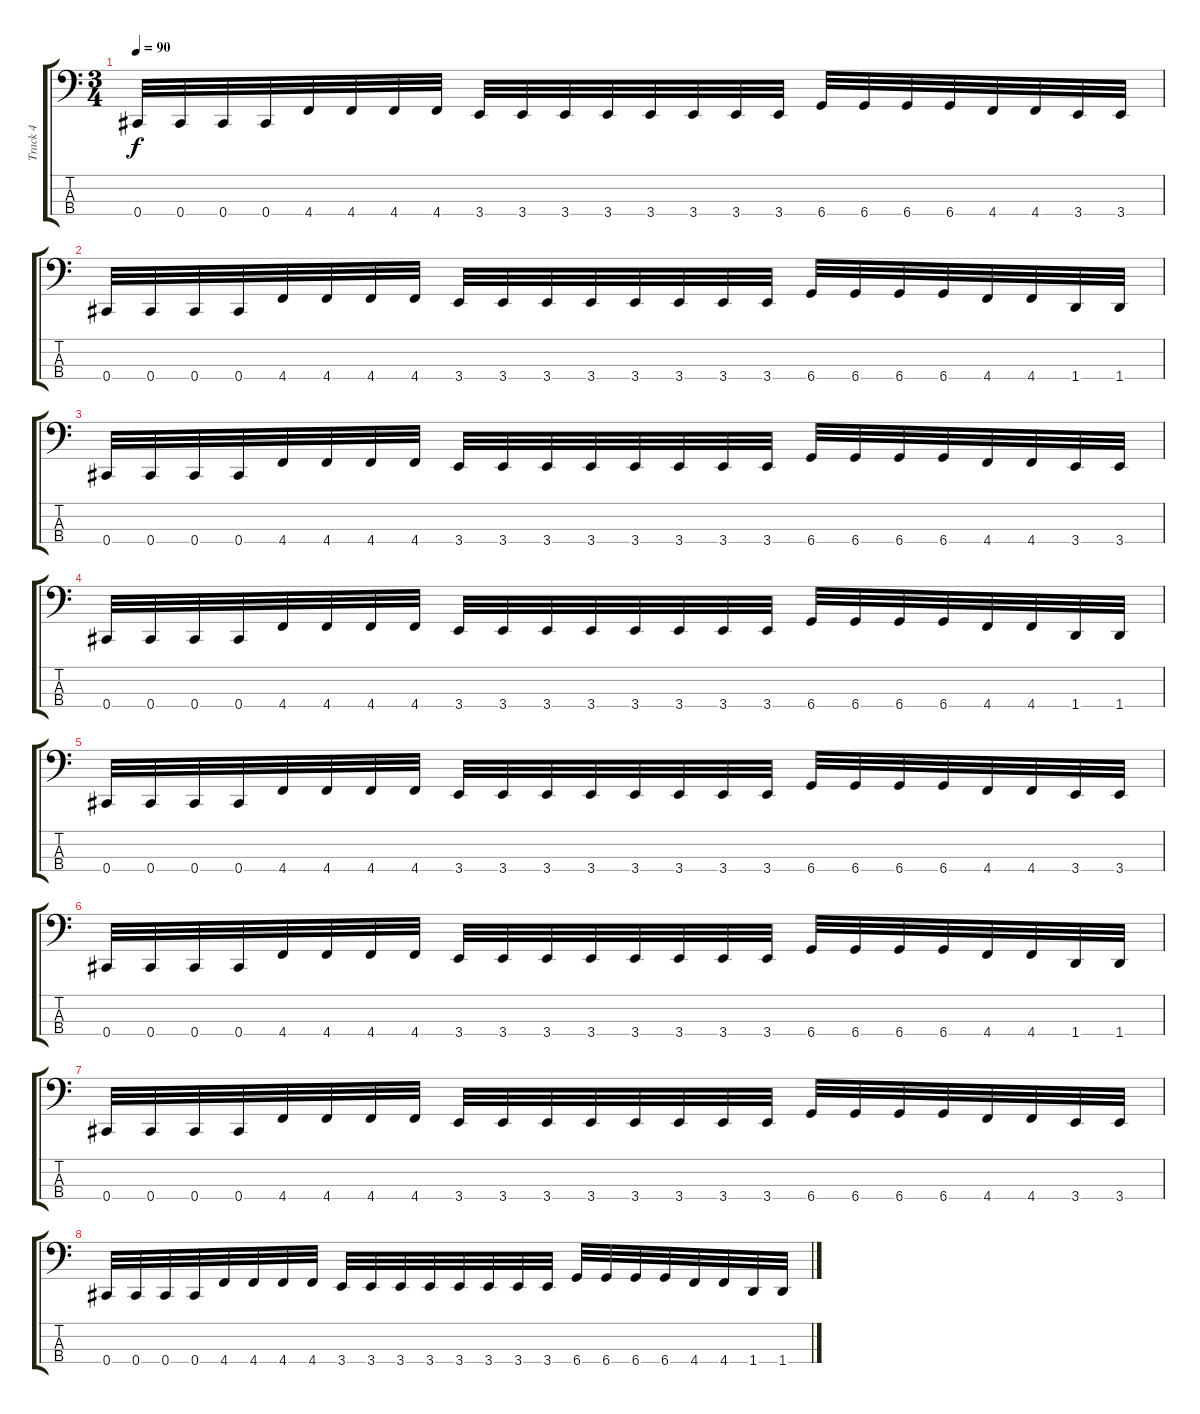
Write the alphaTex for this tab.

\track ("Track 4" "Track 4") {instrument electricbasspick}
\staff {score tabs}
\tuning (E2 B1 Gb1 Db1) {hide}
\ts (3 4)
\tempo 90
\clef f4
\ks c
0.4.32{dy f} 0.4.32 0.4.32 0.4.32 4.4.32 4.4.32 4.4.32 4.4.32 3.4.32 3.4.32 3.4.32 3.4.32 3.4.32 3.4.32 3.4.32 3.4.32 6.4.32 6.4.32 6.4.32 6.4.32 4.4.32 4.4.32 3.4.32 3.4.32 |
0.4.32 0.4.32 0.4.32 0.4.32 4.4.32 4.4.32 4.4.32 4.4.32 3.4.32 3.4.32 3.4.32 3.4.32 3.4.32 3.4.32 3.4.32 3.4.32 6.4.32 6.4.32 6.4.32 6.4.32 4.4.32 4.4.32 1.4.32 1.4.32 |
0.4.32 0.4.32 0.4.32 0.4.32 4.4.32 4.4.32 4.4.32 4.4.32 3.4.32 3.4.32 3.4.32 3.4.32 3.4.32 3.4.32 3.4.32 3.4.32 6.4.32 6.4.32 6.4.32 6.4.32 4.4.32 4.4.32 3.4.32 3.4.32 |
0.4.32 0.4.32 0.4.32 0.4.32 4.4.32 4.4.32 4.4.32 4.4.32 3.4.32 3.4.32 3.4.32 3.4.32 3.4.32 3.4.32 3.4.32 3.4.32 6.4.32 6.4.32 6.4.32 6.4.32 4.4.32 4.4.32 1.4.32 1.4.32 |
0.4.32 0.4.32 0.4.32 0.4.32 4.4.32 4.4.32 4.4.32 4.4.32 3.4.32 3.4.32 3.4.32 3.4.32 3.4.32 3.4.32 3.4.32 3.4.32 6.4.32 6.4.32 6.4.32 6.4.32 4.4.32 4.4.32 3.4.32 3.4.32 |
0.4.32 0.4.32 0.4.32 0.4.32 4.4.32 4.4.32 4.4.32 4.4.32 3.4.32 3.4.32 3.4.32 3.4.32 3.4.32 3.4.32 3.4.32 3.4.32 6.4.32 6.4.32 6.4.32 6.4.32 4.4.32 4.4.32 1.4.32 1.4.32 |
0.4.32 0.4.32 0.4.32 0.4.32 4.4.32 4.4.32 4.4.32 4.4.32 3.4.32 3.4.32 3.4.32 3.4.32 3.4.32 3.4.32 3.4.32 3.4.32 6.4.32 6.4.32 6.4.32 6.4.32 4.4.32 4.4.32 3.4.32 3.4.32 |
0.4.32 0.4.32 0.4.32 0.4.32 4.4.32 4.4.32 4.4.32 4.4.32 3.4.32 3.4.32 3.4.32 3.4.32 3.4.32 3.4.32 3.4.32 3.4.32 6.4.32 6.4.32 6.4.32 6.4.32 4.4.32 4.4.32 1.4.32 1.4.32
